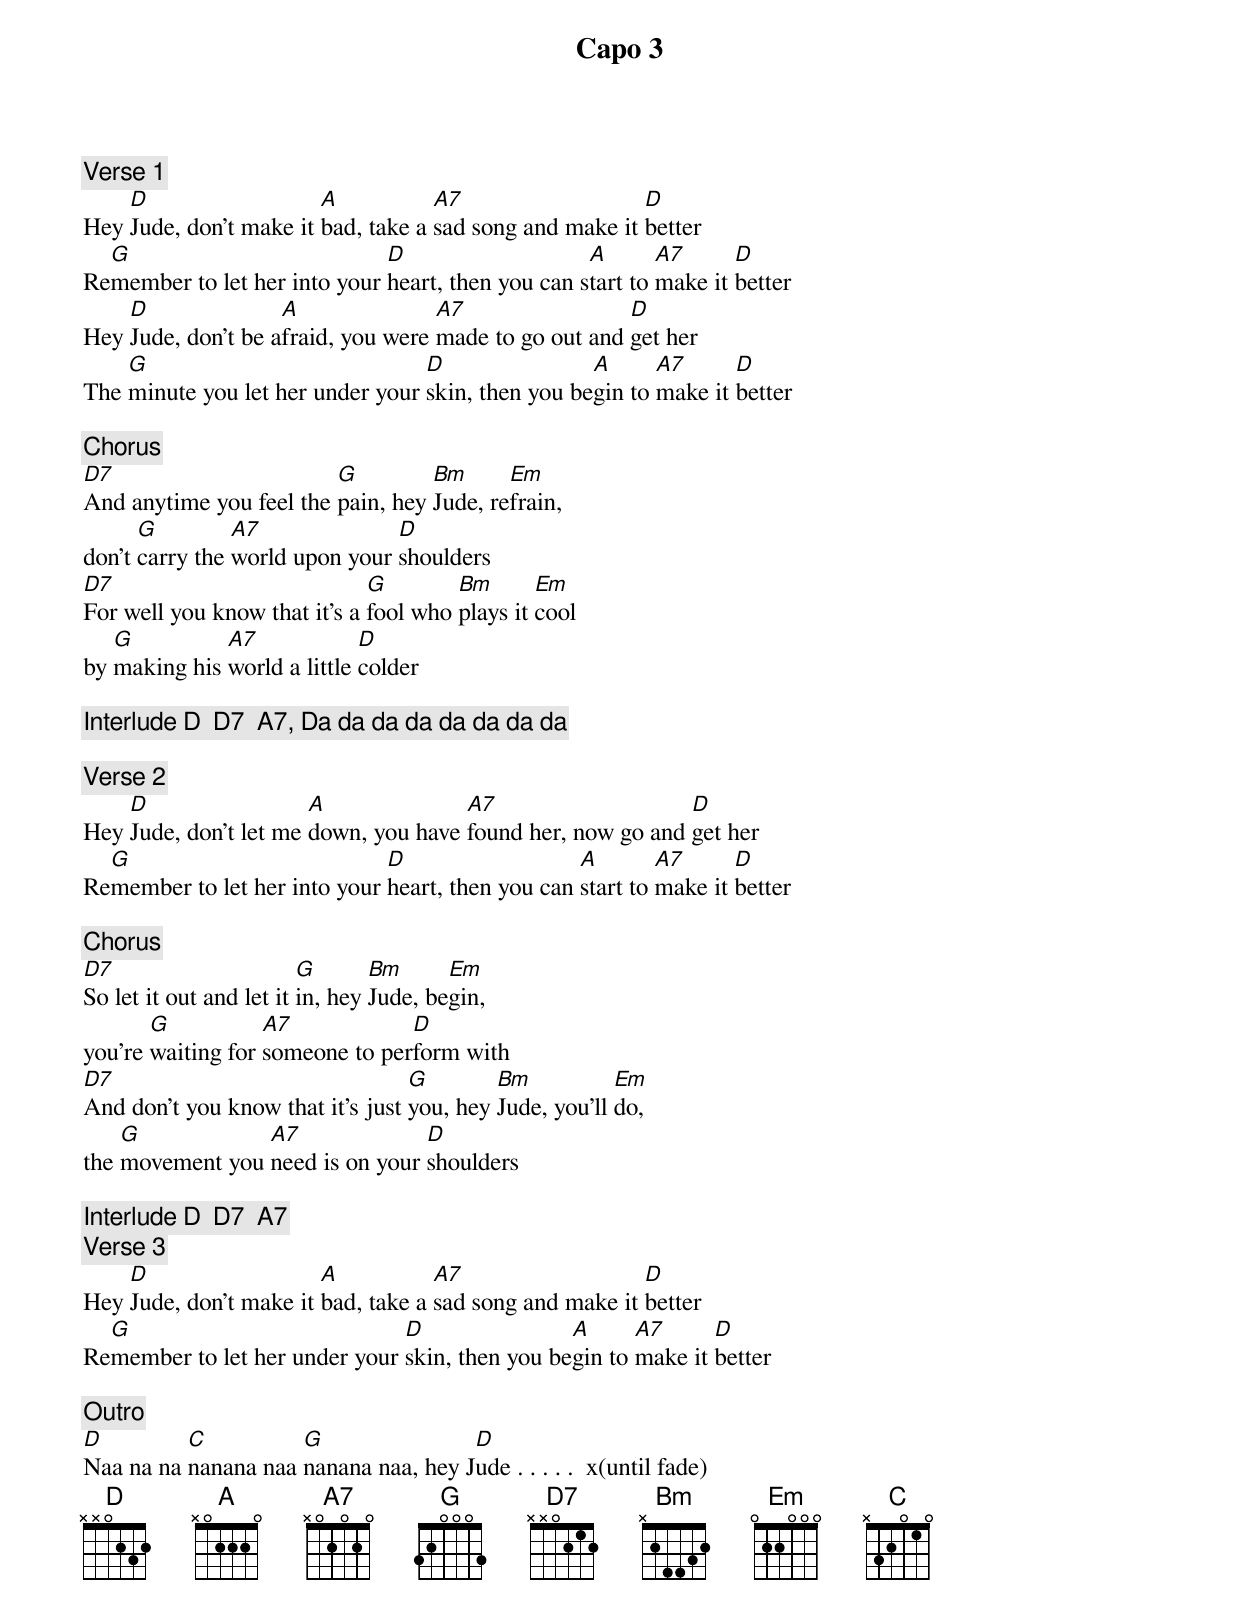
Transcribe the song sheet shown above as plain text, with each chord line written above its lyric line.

Capo 3

[Verse 1]
    D                   A           A7                   D
Hey Jude, don’t make it bad, take a sad song and make it better
  G                           D                    A       A7      D
Remember to let her into your heart, then you can start to make it better
    D               A               A7                 D
Hey Jude, don’t be afraid, you were made to go out and get her
    G                             D                A      A7      D
The minute you let her under your skin, then you begin to make it better

[Chorus]
D7                       G         Bm      Em
And anytime you feel the pain, hey Jude, refrain,
      G         A7              D
don’t carry the world upon your shoulders
D7                            G        Bm       Em
For well you know that it's a fool who plays it cool
   G          A7             D
by making his world a little colder

[Interlude] D  D7  A7, Da da da da da da da da

[Verse 2]
    D                  A              A7                    D
Hey Jude, don’t let me down, you have found her, now go and get her
  G                           D                   A        A7      D
Remember to let her into your heart, then you can start to make it better

[Chorus]
D7                       G       Bm      Em
So let it out and let it in, hey Jude, begin,
       G           A7            D
you're waiting for someone to perform with
D7                                G        Bm           Em
And don’t you know that it's just you, hey Jude, you'll do,
    G            A7              D
the movement you need is on your shoulders

[Interlude] D  D7  A7
[Verse 3]
    D                   A           A7                   D
Hey Jude, don’t make it bad, take a sad song and make it better
  G                            D                A      A7      D
Remember to let her under your skin, then you begin to make it better

[Outro]
D         C          G                D
Naa na na nanana naa nanana naa, hey Jude . . . . .  x(until fade)
